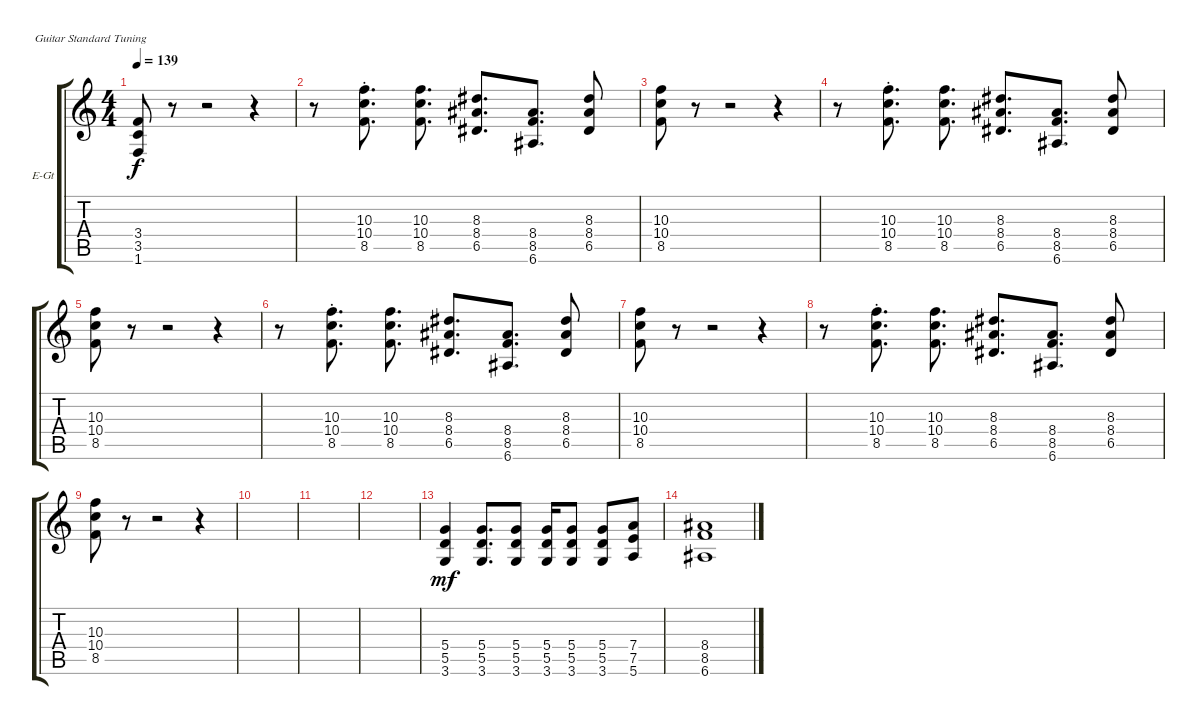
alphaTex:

\defaultSystemsLayout 4
\bracketExtendMode groupsimilarinstruments
\firstSystemTrackNameOrientation horizontal
\otherSystemsTrackNameOrientation horizontal
\track ("Electric Distortion Guitar 2" "E-Gt") {instrument distortionguitar}
\staff {score tabs}
\tuning (E4 B3 G3 D3 A2 E2)
\ts (4 4)
\tempo 139
\clef g2
\ks c
(1.6 3.5 3.4).8{dy f} r.8 r.2 r.4 |
r.8 (8.5 10.4 10.3{st}).8{d} (8.5 10.4 10.3).8{d} (6.5 8.4 8.3).8{d} (6.6 8.5 8.4).8{d} (6.5 8.4 8.3).8 |
(8.5 10.4 10.3).8 r.8 r.2 r.4 |
r.8 (8.5 10.4 10.3{st}).8{d} (8.5 10.4 10.3).8{d} (6.5 8.4 8.3).8{d} (6.6 8.5 8.4).8{d} (6.5 8.4 8.3).8 |
(8.5 10.4 10.3).8 r.8 r.2 r.4 |
r.8 (8.5 10.4 10.3{st}).8{d} (8.5 10.4 10.3).8{d} (6.5 8.4 8.3).8{d} (6.6 8.5 8.4).8{d} (6.5 8.4 8.3).8 |
(8.5 10.4 10.3).8 r.8 r.2 r.4 |
r.8 (8.5 10.4 10.3{st}).8{d} (8.5 10.4 10.3).8{d} (6.5 8.4 8.3).8{d} (6.6 8.5 8.4).8{d} (6.5 8.4 8.3).8 |
(8.5 10.4 10.3).8 r.8 r.2 r.4 |
|
|
|
(3.6 5.5 5.4).4{dy mf} (3.6 5.5 5.4).8{d} (5.5 3.6 5.4).8 (3.6 5.5 5.4).16 (3.6 5.5 5.4).8 (3.6 5.5 5.4).8 (5.6 7.5 7.4).8 |
(6.6 8.5 8.4).1
